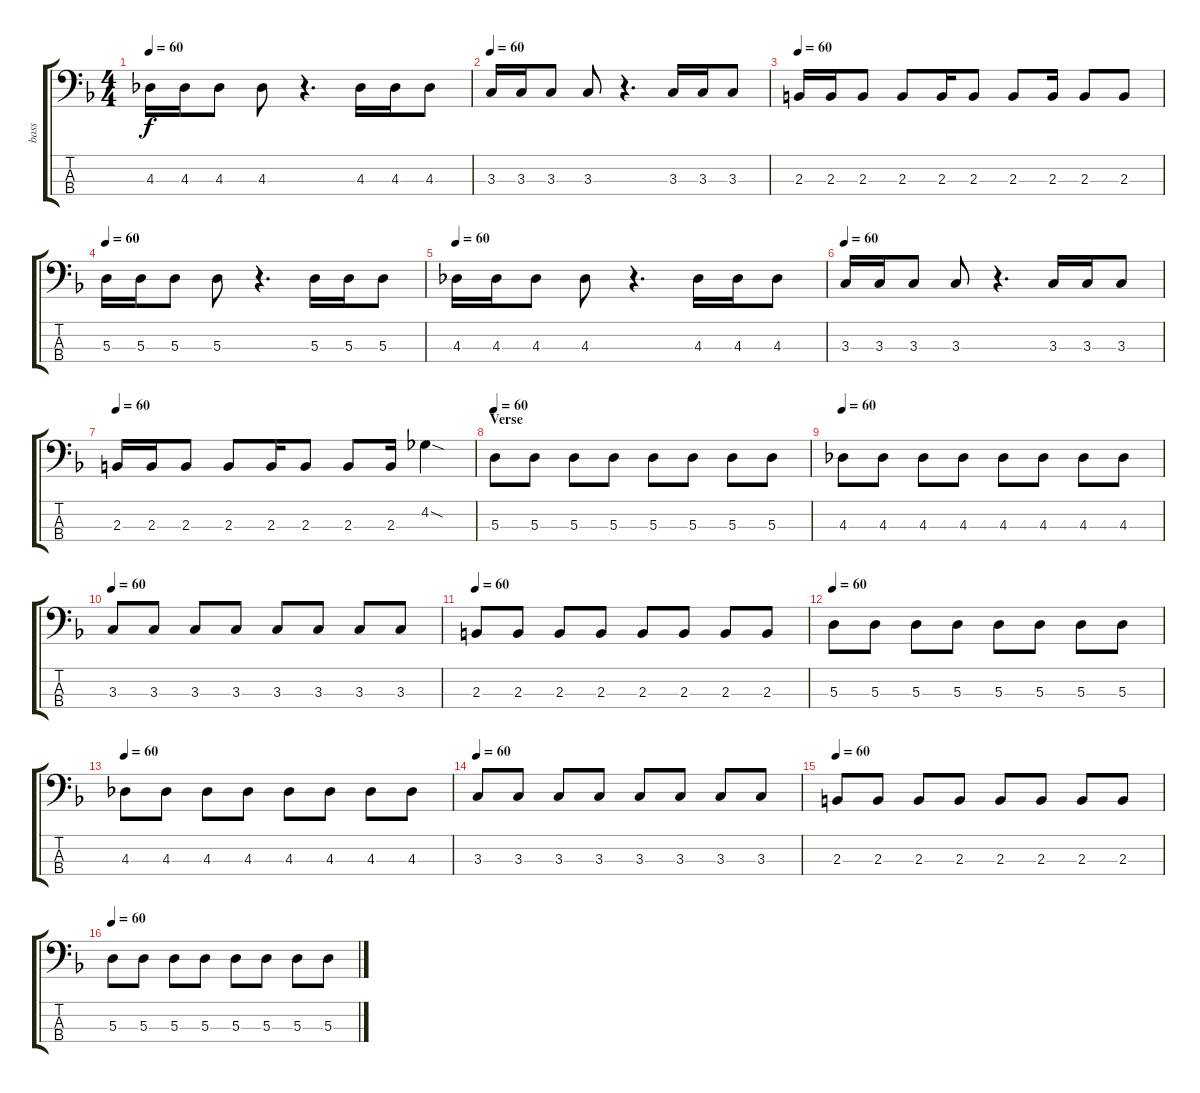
\track ("bass" "bass") {instrument slapbass2}
\staff {score tabs}
\tuning (G2 D2 A1 E1) {hide}
\ts (4 4)
\tempo 60
\clef f4
\ks dminor
4.3.16{dy f} 4.3.16 4.3.8 4.3.8 r.4{d} 4.3.16 4.3.16 4.3.8 |
\tempo 60
3.3.16 3.3.16 3.3.8 3.3.8 r.4{d} 3.3.16 3.3.16 3.3.8 |
\tempo 60
2.3.16 2.3.16 2.3.8 2.3.8 2.3.16 2.3.8 2.3.8 2.3.16 2.3.8 2.3.8 |
\tempo 60
5.3.16 5.3.16 5.3.8 5.3.8 r.4{d} 5.3.16 5.3.16 5.3.8 |
\tempo 60
4.3.16 4.3.16 4.3.8 4.3.8 r.4{d} 4.3.16 4.3.16 4.3.8 |
\tempo 60
3.3.16 3.3.16 3.3.8 3.3.8 r.4{d} 3.3.16 3.3.16 3.3.8 |
\tempo 60
2.3.16 2.3.16 2.3.8 2.3.8 2.3.16 2.3.8 2.3.8 2.3.16 4.2{sod}.4 |
\section ("" "Verse")
\tempo 60
5.3.8 5.3.8 5.3.8 5.3.8 5.3.8 5.3.8 5.3.8 5.3.8 |
\tempo 60
4.3.8 4.3.8 4.3.8 4.3.8 4.3.8 4.3.8 4.3.8 4.3.8 |
\tempo 60
3.3.8 3.3.8 3.3.8 3.3.8 3.3.8 3.3.8 3.3.8 3.3.8 |
\tempo 60
2.3.8 2.3.8 2.3.8 2.3.8 2.3.8 2.3.8 2.3.8 2.3.8 |
\tempo 60
5.3.8 5.3.8 5.3.8 5.3.8 5.3.8 5.3.8 5.3.8 5.3.8 |
\tempo 60
4.3.8 4.3.8 4.3.8 4.3.8 4.3.8 4.3.8 4.3.8 4.3.8 |
\tempo 60
3.3.8 3.3.8 3.3.8 3.3.8 3.3.8 3.3.8 3.3.8 3.3.8 |
\tempo 60
2.3.8 2.3.8 2.3.8 2.3.8 2.3.8 2.3.8 2.3.8 2.3.8 |
\tempo 60
5.3.8 5.3.8 5.3.8 5.3.8 5.3.8 5.3.8 5.3.8 5.3.8
